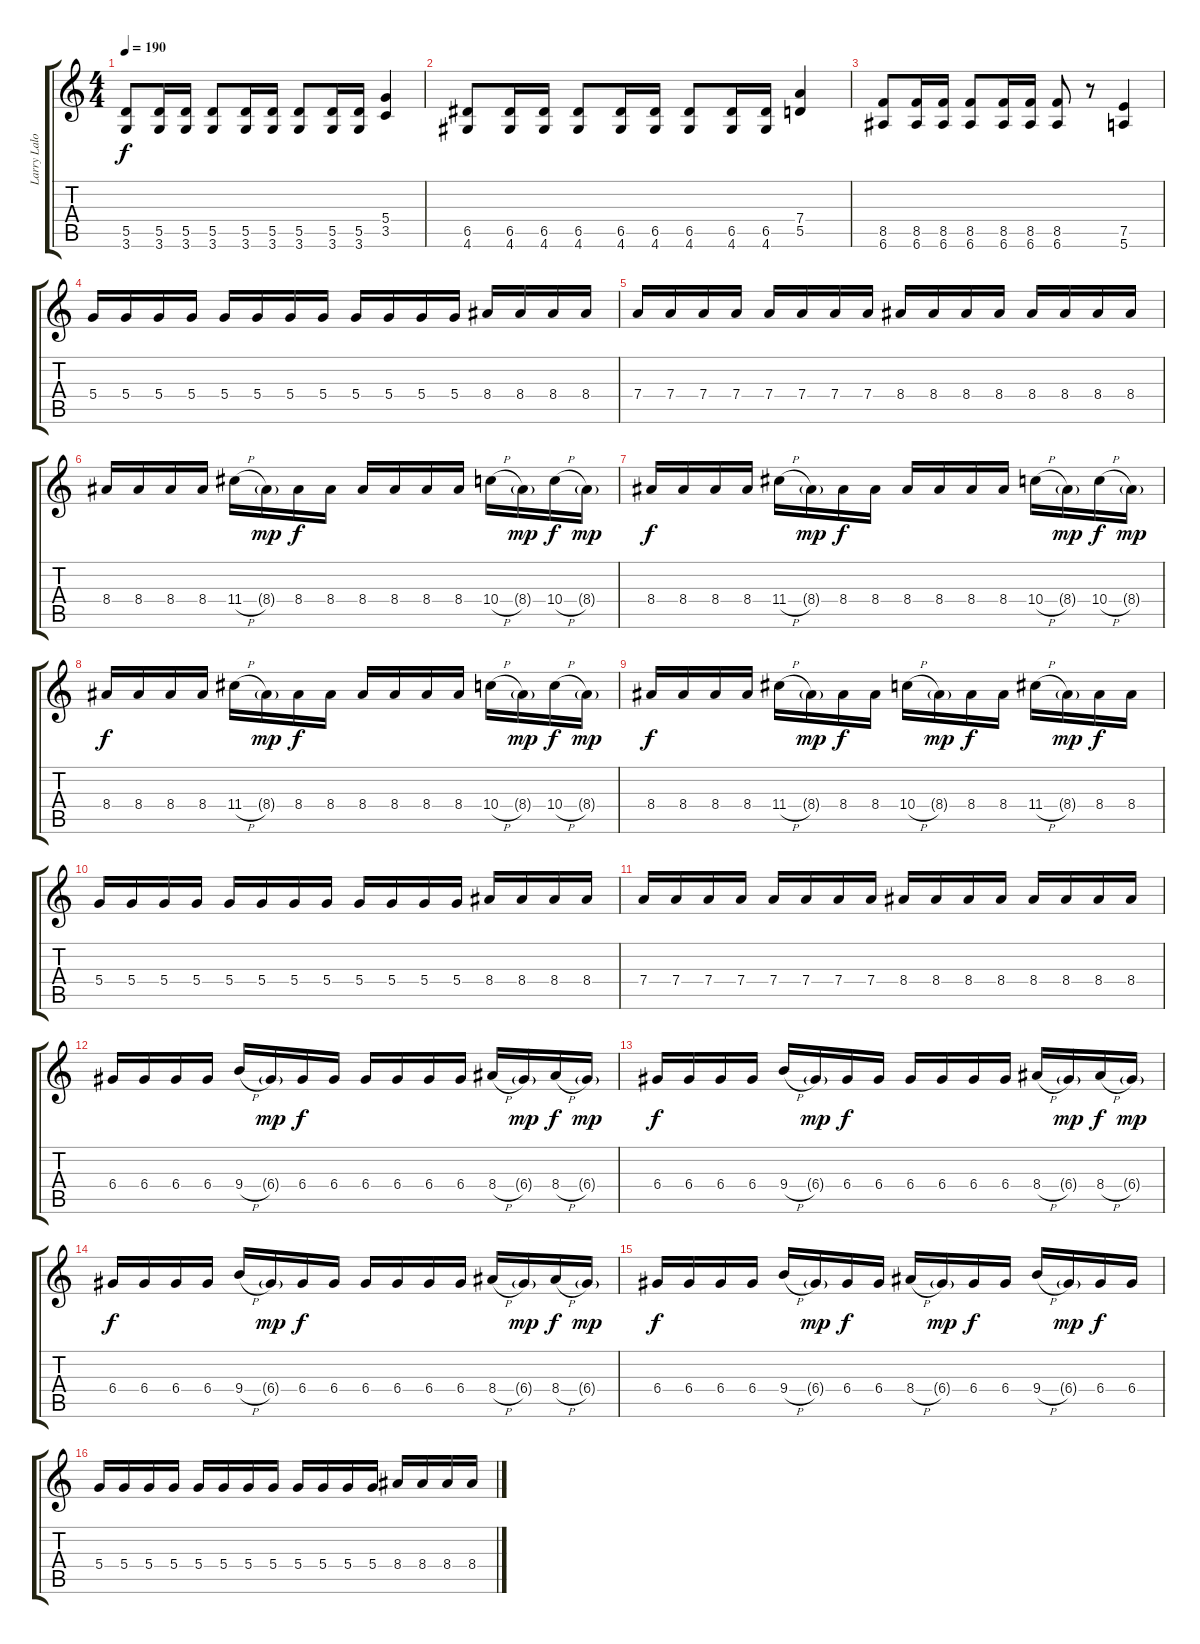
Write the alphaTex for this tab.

\track ("Larry Lalonde" "Larry Lalo") {instrument distortionguitar}
\staff {score tabs}
\tuning (E4 B3 G3 D3 A2 E2) {hide}
\ts (4 4)
\tempo 190
\clef g2
\ks c
(5.5 3.6).8{dy f} (5.5 3.6).16 (5.5 3.6).16 (5.5 3.6).8 (5.5 3.6).16 (5.5 3.6).16 (5.5 3.6).8 (5.5 3.6).16 (5.5 3.6).16 (5.4 3.5).4 |
(6.5 4.6).8 (6.5 4.6).16 (6.5 4.6).16 (6.5 4.6).8 (6.5 4.6).16 (6.5 4.6).16 (6.5 4.6).8 (6.5 4.6).16 (6.5 4.6).16 (7.4 5.5).4 |
(8.5 6.6).8 (8.5 6.6).16 (8.5 6.6).16 (8.5 6.6).8 (8.5 6.6).16 (8.5 6.6).16 (8.5 6.6).8 r.8 (7.5 5.6).4 |
5.4.16 5.4.16 5.4.16 5.4.16 5.4.16 5.4.16 5.4.16 5.4.16 5.4.16 5.4.16 5.4.16 5.4.16 8.4.16 8.4.16 8.4.16 8.4.16 |
7.4.16 7.4.16 7.4.16 7.4.16 7.4.16 7.4.16 7.4.16 7.4.16 8.4.16 8.4.16 8.4.16 8.4.16 8.4.16 8.4.16 8.4.16 8.4.16 |
8.4.16 8.4.16 8.4.16 8.4.16 11.4{h}.16 8.4{g}.16{dy mp} 8.4.16{dy f} 8.4.16 8.4.16 8.4.16 8.4.16 8.4.16 10.4{h}.16 8.4{g}.16{dy mp} 10.4{h}.16{dy f} 8.4{g}.16{dy mp} |
8.4.16{dy f} 8.4.16 8.4.16 8.4.16 11.4{h}.16 8.4{g}.16{dy mp} 8.4.16{dy f} 8.4.16 8.4.16 8.4.16 8.4.16 8.4.16 10.4{h}.16 8.4{g}.16{dy mp} 10.4{h}.16{dy f} 8.4{g}.16{dy mp} |
8.4.16{dy f} 8.4.16 8.4.16 8.4.16 11.4{h}.16 8.4{g}.16{dy mp} 8.4.16{dy f} 8.4.16 8.4.16 8.4.16 8.4.16 8.4.16 10.4{h}.16 8.4{g}.16{dy mp} 10.4{h}.16{dy f} 8.4{g}.16{dy mp} |
8.4.16{dy f} 8.4.16 8.4.16 8.4.16 11.4{h}.16 8.4{g}.16{dy mp} 8.4.16{dy f} 8.4.16 10.4{h}.16 8.4{g}.16{dy mp} 8.4.16{dy f} 8.4.16 11.4{h}.16 8.4{g}.16{dy mp} 8.4.16{dy f} 8.4.16 |
5.4.16 5.4.16 5.4.16 5.4.16 5.4.16 5.4.16 5.4.16 5.4.16 5.4.16 5.4.16 5.4.16 5.4.16 8.4.16 8.4.16 8.4.16 8.4.16 |
7.4.16 7.4.16 7.4.16 7.4.16 7.4.16 7.4.16 7.4.16 7.4.16 8.4.16 8.4.16 8.4.16 8.4.16 8.4.16 8.4.16 8.4.16 8.4.16 |
6.4.16 6.4.16 6.4.16 6.4.16 9.4{h}.16 6.4{g}.16{dy mp} 6.4.16{dy f} 6.4.16 6.4.16 6.4.16 6.4.16 6.4.16 8.4{h}.16 6.4{g}.16{dy mp} 8.4{h}.16{dy f} 6.4{g}.16{dy mp} |
6.4.16{dy f} 6.4.16 6.4.16 6.4.16 9.4{h}.16 6.4{g}.16{dy mp} 6.4.16{dy f} 6.4.16 6.4.16 6.4.16 6.4.16 6.4.16 8.4{h}.16 6.4{g}.16{dy mp} 8.4{h}.16{dy f} 6.4{g}.16{dy mp} |
6.4.16{dy f} 6.4.16 6.4.16 6.4.16 9.4{h}.16 6.4{g}.16{dy mp} 6.4.16{dy f} 6.4.16 6.4.16 6.4.16 6.4.16 6.4.16 8.4{h}.16 6.4{g}.16{dy mp} 8.4{h}.16{dy f} 6.4{g}.16{dy mp} |
6.4.16{dy f} 6.4.16 6.4.16 6.4.16 9.4{h}.16 6.4{g}.16{dy mp} 6.4.16{dy f} 6.4.16 8.4{h}.16 6.4{g}.16{dy mp} 6.4.16{dy f} 6.4.16 9.4{h}.16 6.4{g}.16{dy mp} 6.4.16{dy f} 6.4.16 |
5.4.16 5.4.16 5.4.16 5.4.16 5.4.16 5.4.16 5.4.16 5.4.16 5.4.16 5.4.16 5.4.16 5.4.16 8.4.16 8.4.16 8.4.16 8.4.16
